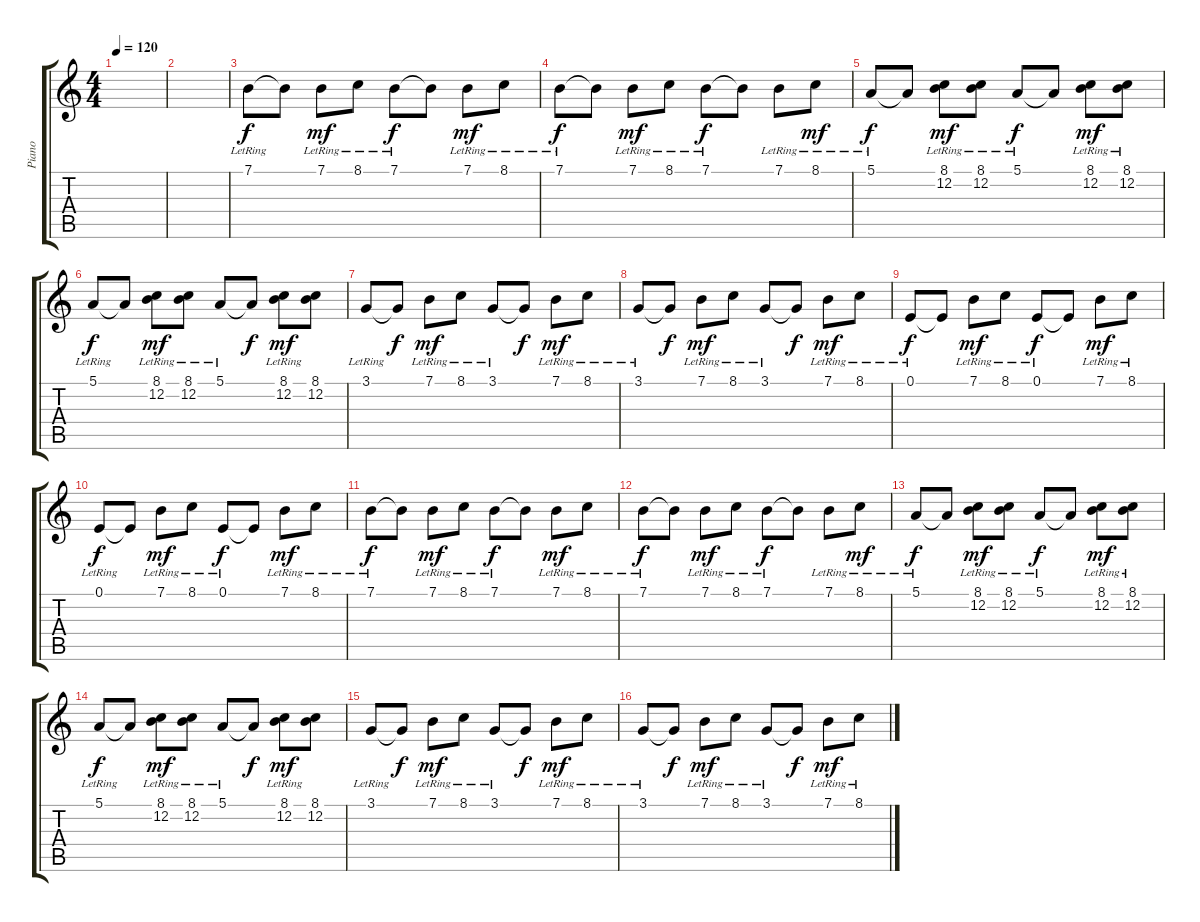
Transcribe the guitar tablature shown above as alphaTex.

\track ("Piano" "Piano") {instrument acousticgrandpiano}
\staff {score tabs}
\tuning (E4 B3 G3 D3 A2 E2) {hide}
\ts (4 4)
\tempo 120
\clef g2
\ks c
|
|
7.1{lr}.8{dy f} 7.1{t}.8 7.1{lr}.8{dy mf} 8.1{lr}.8 7.1{lr}.8{dy f} 7.1{t}.8 7.1{lr}.8{dy mf} 8.1{lr}.8 |
7.1{lr}.8{dy f} 7.1{t}.8 7.1{lr}.8{dy mf} 8.1{lr}.8 7.1{lr}.8{dy f} 7.1{t}.8 7.1{lr}.8 8.1{lr}.8{dy mf} |
5.1{lr}.8{dy f} 5.1{t}.8 (8.1{lr} 12.2{lr}).8{dy mf} (8.1{lr} 12.2{lr}).8 5.1{lr}.8{dy f} 5.1{t}.8 (8.1{lr} 12.2{lr}).8{dy mf} (8.1{lr} 12.2{lr}).8 |
5.1{lr}.8{dy f} 5.1{t}.8 (8.1{lr} 12.2{lr}).8{dy mf} (8.1{lr} 12.2{lr}).8 5.1{lr}.8 5.1{t}.8{dy f} (8.1{lr} 12.2{lr}).8{dy mf} (8.1 12.2).8 |
3.1{lr}.8 3.1{t}.8{dy f} 7.1{lr}.8{dy mf} 8.1{lr}.8 3.1{lr}.8 3.1{t}.8{dy f} 7.1{lr}.8{dy mf} 8.1{lr}.8 |
3.1{lr}.8 3.1{t}.8{dy f} 7.1{lr}.8{dy mf} 8.1{lr}.8 3.1{lr}.8 3.1{t}.8{dy f} 7.1{lr}.8{dy mf} 8.1{lr}.8 |
0.1{lr}.8{dy f} 0.1{t}.8 7.1{lr}.8{dy mf} 8.1{lr}.8 0.1{lr}.8{dy f} 0.1{t}.8 7.1{lr}.8{dy mf} 8.1{lr}.8 |
0.1{lr}.8{dy f} 0.1{t}.8 7.1{lr}.8{dy mf} 8.1{lr}.8 0.1{lr}.8{dy f} 0.1{t}.8 7.1{lr}.8{dy mf} 8.1{lr}.8 |
7.1{lr}.8{dy f volume 16 balance 8} 7.1{t}.8 7.1{lr}.8{dy mf} 8.1{lr}.8 7.1{lr}.8{dy f} 7.1{t}.8 7.1{lr}.8{dy mf} 8.1{lr}.8 |
7.1{lr}.8{dy f} 7.1{t}.8 7.1{lr}.8{dy mf} 8.1{lr}.8 7.1{lr}.8{dy f} 7.1{t}.8 7.1{lr}.8 8.1{lr}.8{dy mf} |
5.1{lr}.8{dy f} 5.1{t}.8 (8.1{lr} 12.2{lr}).8{dy mf} (8.1{lr} 12.2{lr}).8 5.1{lr}.8{dy f} 5.1{t}.8 (8.1{lr} 12.2{lr}).8{dy mf} (8.1{lr} 12.2{lr}).8 |
5.1{lr}.8{dy f} 5.1{t}.8 (8.1{lr} 12.2{lr}).8{dy mf} (8.1{lr} 12.2{lr}).8 5.1{lr}.8 5.1{t}.8{dy f} (8.1{lr} 12.2{lr}).8{dy mf} (8.1 12.2).8 |
3.1{lr}.8 3.1{t}.8{dy f} 7.1{lr}.8{dy mf} 8.1{lr}.8 3.1{lr}.8 3.1{t}.8{dy f} 7.1{lr}.8{dy mf} 8.1{lr}.8 |
3.1{lr}.8 3.1{t}.8{dy f} 7.1{lr}.8{dy mf} 8.1{lr}.8 3.1{lr}.8 3.1{t}.8{dy f} 7.1{lr}.8{dy mf} 8.1{lr}.8
